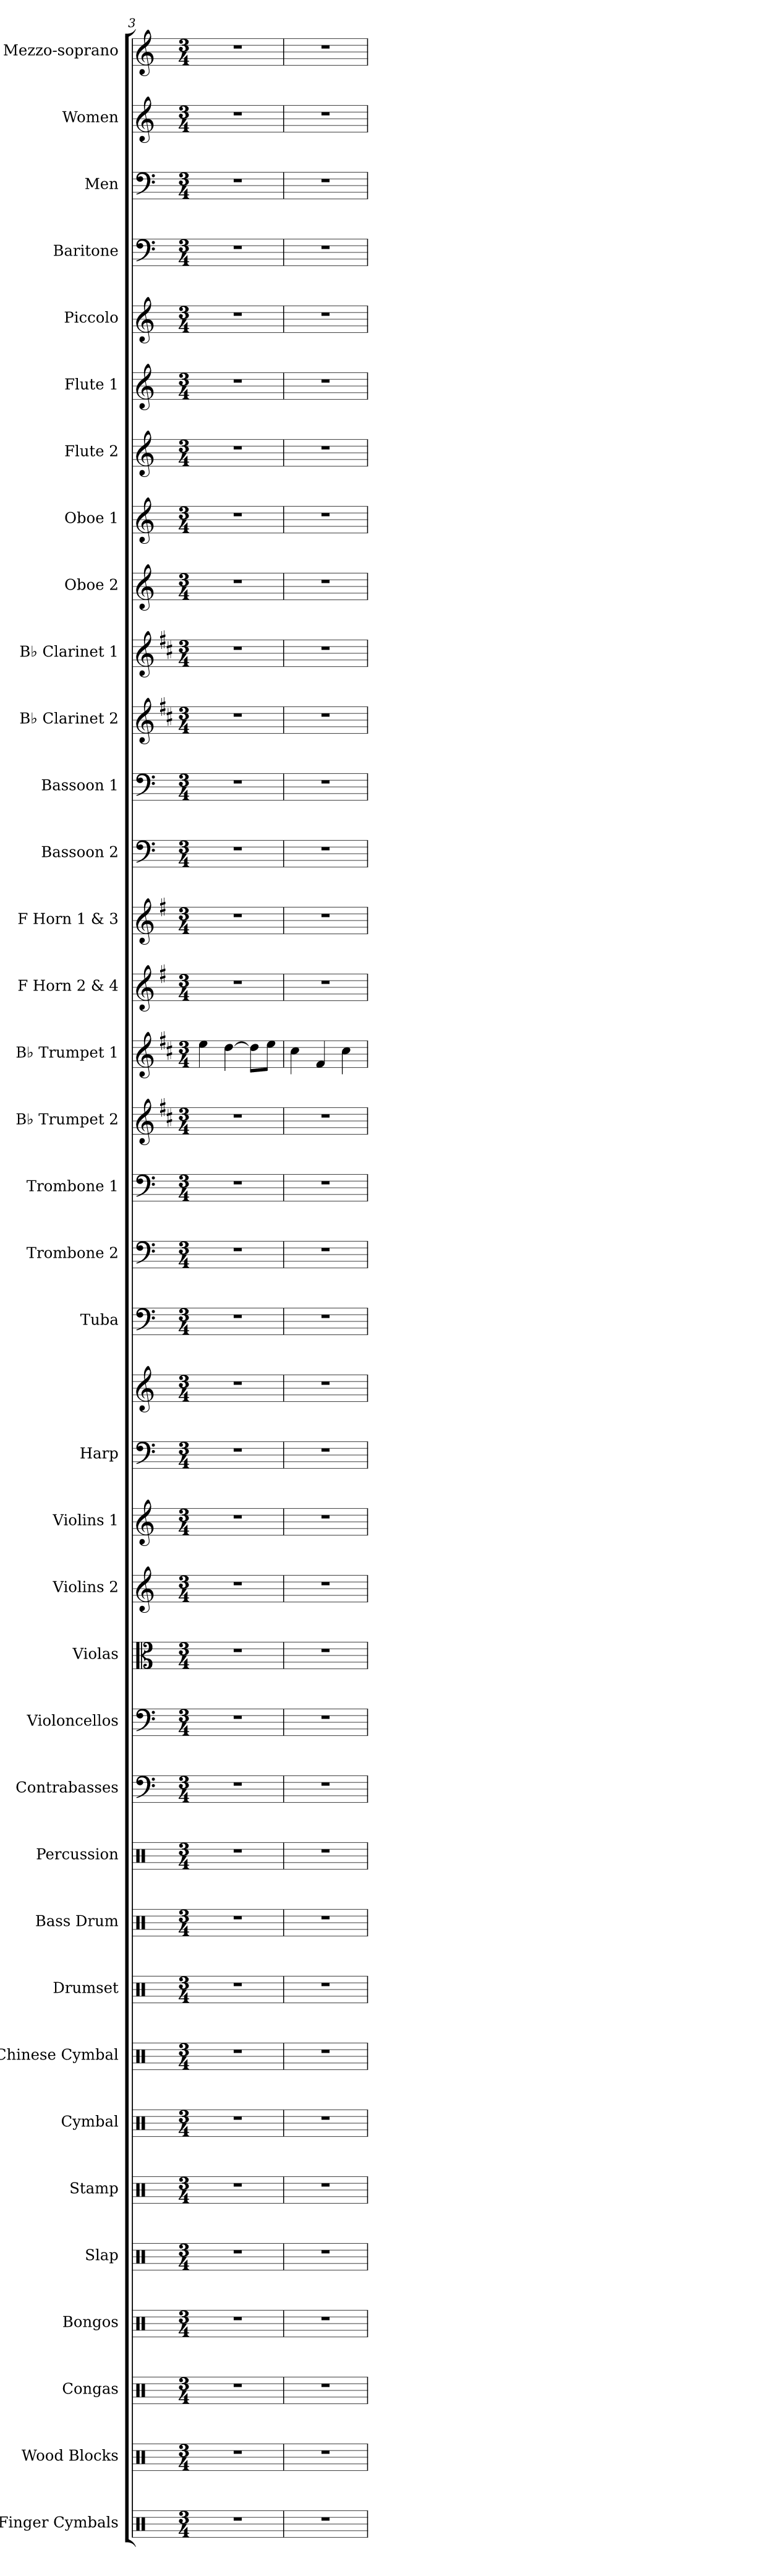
**kern	**kern	**kern	**kern	**kern	**kern	**kern	**kern	**kern	**kern	**kern	**kern	**kern	**kern	**kern	**kern	**kern	**kern	**kern	**kern	**kern	**kern	**kern	**kern	**kern	**kern	**kern	**kern	**kern	**kern	**kern	**kern	**kern	**kern	**kern	**kern	**kern	**kern
*part37	*part36	*part35	*part34	*part33	*part32	*part31	*part30	*part29	*part28	*part27	*part26	*part25	*part24	*part23	*part22	*part21	*part21	*part20	*part19	*part18	*part17	*part16	*part15	*part14	*part13	*part12	*part11	*part10	*part9	*part8	*part7	*part6	*part5	*part4	*part3	*part2	*part1
*staff38	*staff37	*staff36	*staff35	*staff34	*staff33	*staff32	*staff31	*staff30	*staff29	*staff28	*staff27	*staff26	*staff25	*staff24	*staff23	*staff22	*staff21	*staff20	*staff19	*staff18	*staff17	*staff16	*staff15	*staff14	*staff13	*staff12	*staff11	*staff10	*staff9	*staff8	*staff7	*staff6	*staff5	*staff4	*staff3	*staff2	*staff1
*I"Finger Cymbals	*I"Wood Blocks	*I"Congas	*I"Bongos	*I"Slap	*I"Stamp	*I"Cymbal	*I"Chinese Cymbal	*I"Drumset	*I"Bass Drum	*I"Percussion	*I"Contrabasses	*I"Violoncellos	*I"Violas	*I"Violins 2	*I"Violins 1	*I"Harp	*	*I"Tuba	*I"Trombone 2	*I"Trombone 1	*I"B♭ Trumpet 2	*I"B♭ Trumpet 1	*I"F Horn 2 &amp; 4	*I"F Horn 1 &amp; 3	*I"Bassoon 2	*I"Bassoon 1	*I"B♭ Clarinet 2	*I"B♭ Clarinet 1	*I"Oboe 2	*I"Oboe 1	*I"Flute 2	*I"Flute 1	*I"Piccolo	*I"Baritone	*I"Men	*I"Women	*I"Mezzo-soprano
*I'Fi. Cym.	*I'Wd. Bl.	*I'Con.	*I'Bon.	*I'Sla.	*I'Sta.	*I'Cym.	*I'Ch. Cym.	*I'D. Set	*I'B. Dr.	*I'Perc.	*I'Cbs.	*I'Vcs.	*I'Vlas.	*I'Vlns. 2	*I'Vlns. 1	*I'Hrp.	*	*I'Tba.	*I'Tbn. 2	*I'Tbn. 1	*I'B♭ Tpt. 2	*I'B♭ Tpt. 1	*I'F Hn. 2 4	*I'F Hn. 1 3	*I'Bsn. 2	*I'Bsn. 1	*I'B♭ Cl. 2	*I'B♭ Cl. 1	*I'Ob. 2	*I'Ob. 1	*I'Fl. 2	*I'Fl. 1	*I'Picc.	*I'Bar.	*I'M.	*I'W.	*I'Mzs.
*clefX	*clefX	*clefX	*clefX	*clefX	*clefX	*clefX	*clefX	*clefX	*clefX	*clefX	*clefF4	*clefF4	*clefC3	*clefG2	*clefG2	*clefF4	*clefG2	*clefF4	*clefF4	*clefF4	*clefG2	*clefG2	*clefG2	*clefG2	*clefF4	*clefF4	*clefG2	*clefG2	*clefG2	*clefG2	*clefG2	*clefG2	*clefG2	*clefF4	*clefF4	*clefG2	*clefG2
*	*	*	*	*	*	*	*	*	*	*	*ITrd7c12	*	*	*	*	*	*	*	*	*	*ITrd1c2	*ITrd1c2	*ITrd4c7	*ITrd4c7	*	*	*ITrd1c2	*ITrd1c2	*	*	*	*	*ITrd-7c-12	*	*	*	*
*k[]	*k[]	*k[]	*k[]	*k[]	*k[]	*k[]	*k[]	*k[]	*k[]	*k[]	*k[]	*k[]	*k[]	*k[]	*k[]	*k[]	*k[]	*k[]	*k[]	*k[]	*k[]	*k[]	*k[]	*k[]	*k[]	*k[]	*k[]	*k[]	*k[]	*k[]	*k[]	*k[]	*k[]	*k[]	*k[]	*k[]	*k[]
*M3/4	*M3/4	*M3/4	*M3/4	*M3/4	*M3/4	*M3/4	*M3/4	*M3/4	*M3/4	*M3/4	*M3/4	*M3/4	*M3/4	*M3/4	*M3/4	*M3/4	*M3/4	*M3/4	*M3/4	*M3/4	*M3/4	*M3/4	*M3/4	*M3/4	*M3/4	*M3/4	*M3/4	*M3/4	*M3/4	*M3/4	*M3/4	*M3/4	*M3/4	*M3/4	*M3/4	*M3/4	*M3/4
=3	=3	=3	=3	=3	=3	=3	=3	=3	=3	=3	=3	=3	=3	=3	=3	=3	=3	=3	=3	=3	=3	=3	=3	=3	=3	=3	=3	=3	=3	=3	=3	=3	=3	=3	=3	=3	=3
2.r	2.r	2.r	2.r	2.r	2.r	2.r	2.r	2.r	2.r	2.r	2.r	2.r	2.r	2.r	2.r	2.r	2.r	2.r	2.r	2.r	2.r	4dd\	2.r	2.r	2.r	2.r	2.r	2.r	2.r	2.r	2.r	2.r	2.r	2.r	2.r	2.r	2.r
.	.	.	.	.	.	.	.	.	.	.	.	.	.	.	.	.	.	.	.	.	.	[4cc\	.	.	.	.	.	.	.	.	.	.	.	.	.	.	.
.	.	.	.	.	.	.	.	.	.	.	.	.	.	.	.	.	.	.	.	.	.	8cc\L]	.	.	.	.	.	.	.	.	.	.	.	.	.	.	.
.	.	.	.	.	.	.	.	.	.	.	.	.	.	.	.	.	.	.	.	.	.	8dd\J	.	.	.	.	.	.	.	.	.	.	.	.	.	.	.
=4	=4	=4	=4	=4	=4	=4	=4	=4	=4	=4	=4	=4	=4	=4	=4	=4	=4	=4	=4	=4	=4	=4	=4	=4	=4	=4	=4	=4	=4	=4	=4	=4	=4	=4	=4	=4	=4
2.r	2.r	2.r	2.r	2.r	2.r	2.r	2.r	2.r	2.r	2.r	2.r	2.r	2.r	2.r	2.r	2.r	2.r	2.r	2.r	2.r	2.r	4b\	2.r	2.r	2.r	2.r	2.r	2.r	2.r	2.r	2.r	2.r	2.r	2.r	2.r	2.r	2.r
.	.	.	.	.	.	.	.	.	.	.	.	.	.	.	.	.	.	.	.	.	.	4e/	.	.	.	.	.	.	.	.	.	.	.	.	.	.	.
.	.	.	.	.	.	.	.	.	.	.	.	.	.	.	.	.	.	.	.	.	.	4b\	.	.	.	.	.	.	.	.	.	.	.	.	.	.	.
=	=	=	=	=	=	=	=	=	=	=	=	=	=	=	=	=	=	=	=	=	=	=	=	=	=	=	=	=	=	=	=	=	=	=	=	=	=
*-	*-	*-	*-	*-	*-	*-	*-	*-	*-	*-	*-	*-	*-	*-	*-	*-	*-	*-	*-	*-	*-	*-	*-	*-	*-	*-	*-	*-	*-	*-	*-	*-	*-	*-	*-	*-	*-
